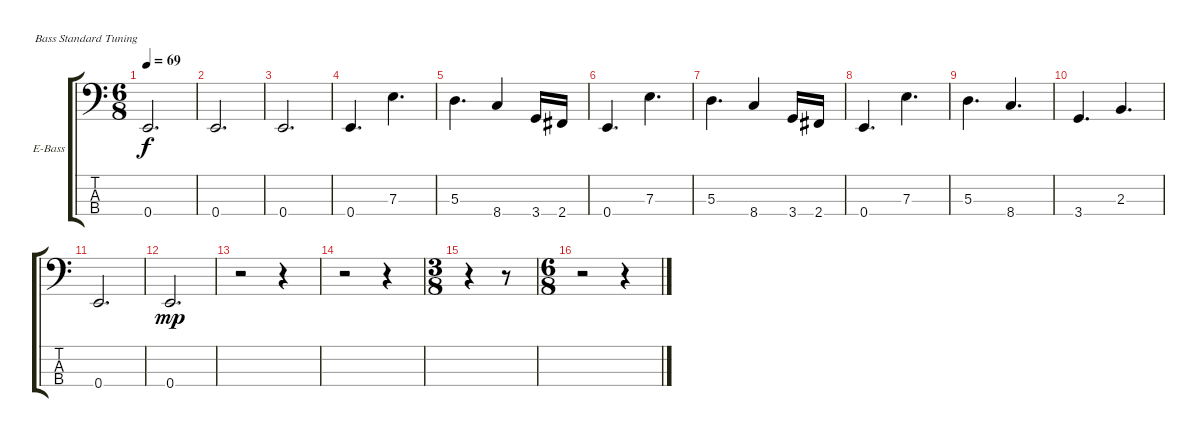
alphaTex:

\defaultSystemsLayout 4
\bracketExtendMode groupsimilarinstruments
\firstSystemTrackNameOrientation horizontal
\otherSystemsTrackNameOrientation horizontal
\track ("Бас" "E-Bass") {instrument electricbassfinger}
\staff {score tabs}
\tuning (G2 D2 A1 E1)
\ts (6 8)
\tempo 69
\clef f4
\ks c
0.4.2{d dy f} |
0.4.2{d} |
0.4.2{d} |
0.4.4{d} 7.3.4{d} |
5.3.4{d} 8.4.4 3.4.16 2.4.16 |
0.4.4{d} 7.3.4{d} |
5.3.4{d} 8.4.4 3.4.16 2.4.16 |
0.4.4{d} 7.3.4{d} |
5.3.4{d} 8.4.4{d} |
3.4.4{d} 2.3.4{d} |
0.4.2{d} |
0.4.2{d dy mp} |
r.2 r.4 |
r.2 r.4 |
\ts (3 8)
r.4 r.8 |
\ts (6 8)
r.2 r.4
